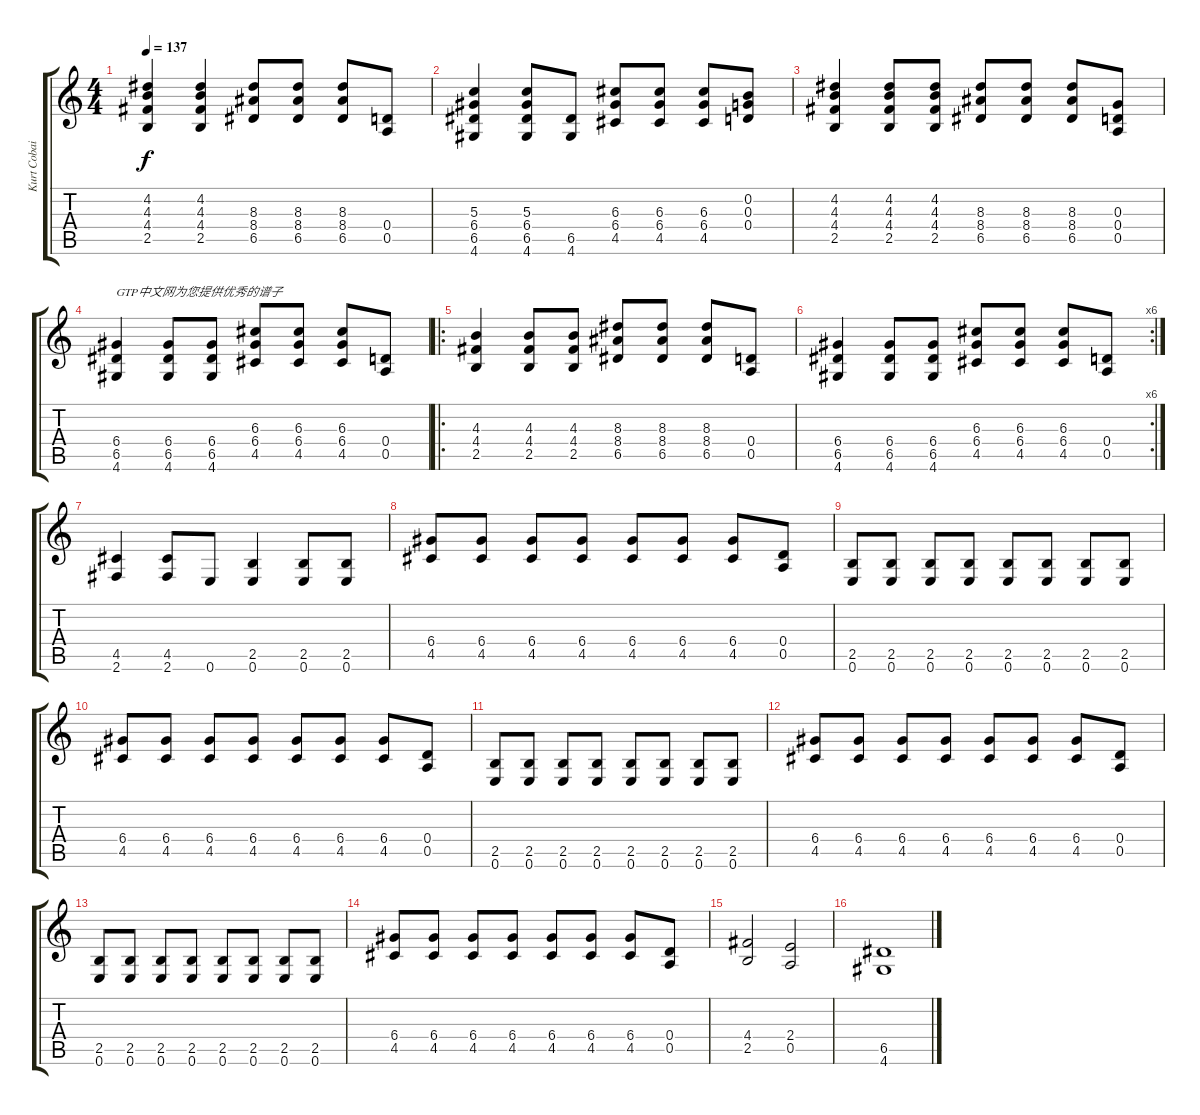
\track ("Kurt Cobain clean" "Kurt Cobai") {instrument acousticguitarnylon}
\staff {score tabs}
\tuning (E4 B3 G3 D3 A2 E2) {hide}
\ts (4 4)
\tempo 137
\clef g2
\ks c
(4.2 4.3 4.4 2.5).4{dy f instrument acousticguitarnylon} (4.2 4.3 4.4 2.5).4 (8.3 8.4 6.5).8 (8.3 8.4 6.5).8 (8.3 8.4 6.5).8 (0.4 0.5).8 |
(5.3 6.4 6.5 4.6).4 (5.3 6.4 6.5 4.6).8 (6.5 4.6).8 (6.3 6.4 4.5).8 (6.3 6.4 4.5).8 (6.3 6.4 4.5).8 (0.2 0.3 0.4).8 |
(4.2 4.3 4.4 2.5).4 (4.2 4.3 4.4 2.5).8 (4.2 4.3 4.4 2.5).8 (8.3 8.4 6.5).8 (8.3 8.4 6.5).8 (8.3 8.4 6.5).8 (0.3 0.4 0.5).8 |
(6.4 6.5 4.6).4{txt "GTP中文网为您提供优秀的谱子"} (6.4 6.5 4.6).8 (6.4 6.5 4.6).8 (6.3 6.4 4.5).8 (6.3 6.4 4.5).8 (6.3 6.4 4.5).8 (0.4 0.5).8 |
\ro
(4.3 4.4 2.5).4 (4.3 4.4 2.5).8 (4.3 4.4 2.5).8 (8.3 8.4 6.5).8 (8.3 8.4 6.5).8 (8.3 8.4 6.5).8 (0.4 0.5).8 |
\rc 6
(6.4 6.5 4.6).4 (6.4 6.5 4.6).8 (6.4 6.5 4.6).8 (6.3 6.4 4.5).8 (6.3 6.4 4.5).8 (6.3 6.4 4.5).8 (0.4 0.5).8 |
(4.5 2.6).4 (4.5 2.6).8 0.6.8 (2.5 0.6).4 (2.5 0.6).8 (2.5 0.6).8 |
(6.4 4.5).8 (6.4 4.5).8 (6.4 4.5).8 (6.4 4.5).8 (6.4 4.5).8 (6.4 4.5).8 (6.4 4.5).8 (0.4 0.5).8 |
(2.5 0.6).8 (2.5 0.6).8 (2.5 0.6).8 (2.5 0.6).8 (2.5 0.6).8 (2.5 0.6).8 (2.5 0.6).8 (2.5 0.6).8 |
(6.4 4.5).8 (6.4 4.5).8 (6.4 4.5).8 (6.4 4.5).8 (6.4 4.5).8 (6.4 4.5).8 (6.4 4.5).8 (0.4 0.5).8 |
(2.5 0.6).8 (2.5 0.6).8 (2.5 0.6).8 (2.5 0.6).8 (2.5 0.6).8 (2.5 0.6).8 (2.5 0.6).8 (2.5 0.6).8 |
(6.4 4.5).8 (6.4 4.5).8 (6.4 4.5).8 (6.4 4.5).8 (6.4 4.5).8 (6.4 4.5).8 (6.4 4.5).8 (0.4 0.5).8 |
(2.5 0.6).8 (2.5 0.6).8 (2.5 0.6).8 (2.5 0.6).8 (2.5 0.6).8 (2.5 0.6).8 (2.5 0.6).8 (2.5 0.6).8 |
(6.4 4.5).8 (6.4 4.5).8 (6.4 4.5).8 (6.4 4.5).8 (6.4 4.5).8 (6.4 4.5).8 (6.4 4.5).8 (0.4 0.5).8 |
(4.4 2.5).2 (2.4 0.5).2 |
(6.5 4.6).1
